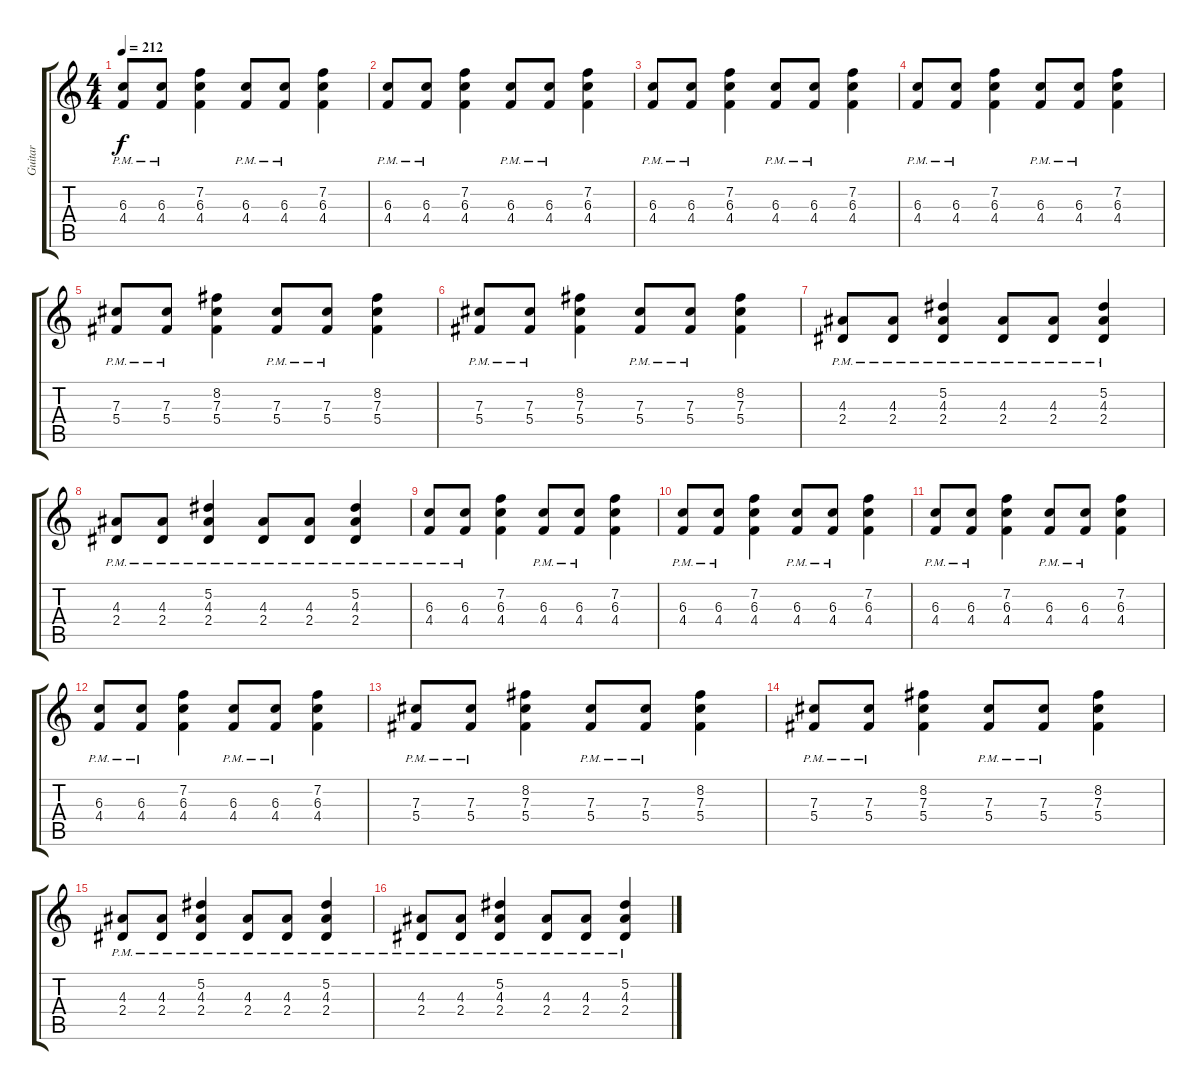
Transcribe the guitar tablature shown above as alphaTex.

\track ("Guitar" "Guitar") {instrument distortionguitar}
\staff {score tabs}
\tuning (Eb4 Bb3 Gb3 Db3 Ab2 Eb2) {hide}
\ts (4 4)
\tempo 212
\clef g2
\ks c
(6.3 4.4{pm}).8{dy f} (6.3 4.4{pm}).8 (7.2 6.3 4.4).4 (6.3 4.4{pm}).8 (6.3 4.4{pm}).8 (7.2 6.3 4.4).4 |
(6.3 4.4{pm}).8 (6.3 4.4{pm}).8 (7.2 6.3 4.4).4 (6.3 4.4{pm}).8 (6.3 4.4{pm}).8 (7.2 6.3 4.4).4 |
(6.3 4.4{pm}).8 (6.3 4.4{pm}).8 (7.2 6.3 4.4).4 (6.3 4.4{pm}).8 (6.3 4.4{pm}).8 (7.2 6.3 4.4).4 |
(6.3 4.4{pm}).8 (6.3 4.4{pm}).8 (7.2 6.3 4.4).4 (6.3 4.4{pm}).8 (6.3 4.4{pm}).8 (7.2 6.3 4.4).4 |
(7.3 5.4{pm}).8 (7.3 5.4{pm}).8 (8.2 7.3 5.4).4 (7.3 5.4{pm}).8 (7.3 5.4{pm}).8 (8.2 7.3 5.4).4 |
(7.3 5.4{pm}).8 (7.3 5.4{pm}).8 (8.2 7.3 5.4).4 (7.3 5.4{pm}).8 (7.3 5.4{pm}).8 (8.2 7.3 5.4).4 |
(4.3{pm} 2.4).8 (4.3{pm} 2.4).8 (5.2 4.3{pm} 2.4{pm}).4 (4.3{pm} 2.4).8 (4.3{pm} 2.4).8 (5.2 4.3{pm} 2.4{pm}).4 |
(4.3{pm} 2.4).8 (4.3{pm} 2.4).8 (5.2 4.3{pm} 2.4{pm}).4 (4.3{pm} 2.4).8 (4.3{pm} 2.4).8 (5.2 4.3{pm} 2.4{pm}).4 |
(6.3 4.4{pm}).8 (6.3 4.4{pm}).8 (7.2 6.3 4.4).4 (6.3 4.4{pm}).8 (6.3 4.4{pm}).8 (7.2 6.3 4.4).4 |
(6.3 4.4{pm}).8 (6.3 4.4{pm}).8 (7.2 6.3 4.4).4 (6.3 4.4{pm}).8 (6.3 4.4{pm}).8 (7.2 6.3 4.4).4 |
(6.3 4.4{pm}).8 (6.3 4.4{pm}).8 (7.2 6.3 4.4).4 (6.3 4.4{pm}).8 (6.3 4.4{pm}).8 (7.2 6.3 4.4).4 |
(6.3 4.4{pm}).8 (6.3 4.4{pm}).8 (7.2 6.3 4.4).4 (6.3 4.4{pm}).8 (6.3 4.4{pm}).8 (7.2 6.3 4.4).4 |
(7.3 5.4{pm}).8 (7.3 5.4{pm}).8 (8.2 7.3 5.4).4 (7.3 5.4{pm}).8 (7.3 5.4{pm}).8 (8.2 7.3 5.4).4 |
(7.3 5.4{pm}).8 (7.3 5.4{pm}).8 (8.2 7.3 5.4).4 (7.3 5.4{pm}).8 (7.3 5.4{pm}).8 (8.2 7.3 5.4).4 |
(4.3{pm} 2.4).8 (4.3{pm} 2.4).8 (5.2 4.3{pm} 2.4{pm}).4 (4.3{pm} 2.4).8 (4.3{pm} 2.4).8 (5.2 4.3{pm} 2.4{pm}).4 |
(4.3{pm} 2.4).8 (4.3{pm} 2.4).8 (5.2 4.3{pm} 2.4{pm}).4 (4.3{pm} 2.4).8 (4.3{pm} 2.4).8 (5.2 4.3{pm} 2.4{pm}).4
